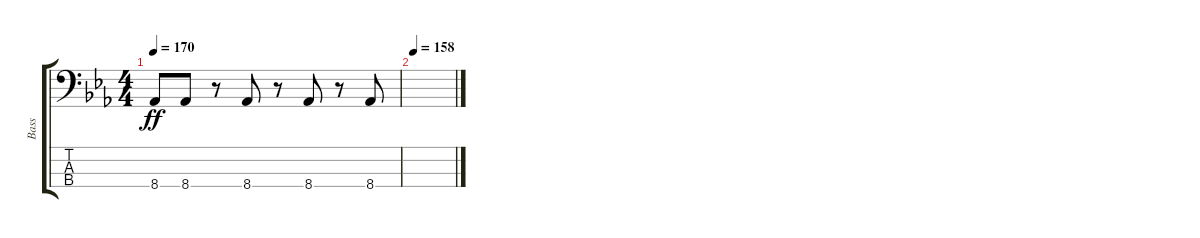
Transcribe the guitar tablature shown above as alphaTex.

\track ("Bass" "Bass") {instrument electricbassfinger}
\staff {score tabs}
\tuning (F2 C2 G1 C1) {hide}
\ts (4 4)
\tempo 170
\clef f4
\ks cminor
8.4.8{dy ff} 8.4.8 r.8 8.4.8 r.8 8.4.8 r.8 8.4.8 |
\tempo 158
